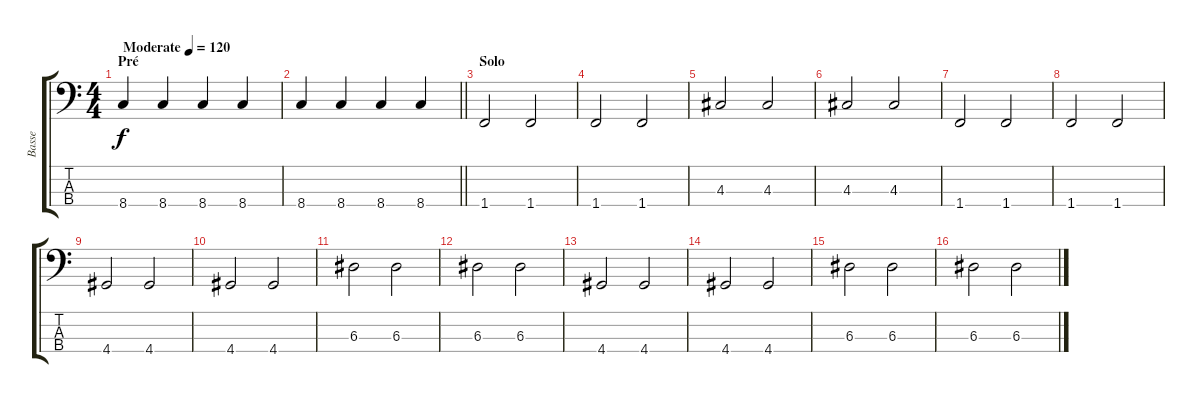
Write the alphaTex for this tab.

\track ("Basse" "Basse") {instrument fretlessbass}
\staff {score tabs}
\tuning (G2 D2 A1 E1) {hide}
\ts (4 4)
\section ("" "Pré")
\tempo (120 "Moderate")
\clef f4
\ks c
8.4.4{dy f instrument fretlessbass} 8.4.4 8.4.4 8.4.4 |
\barLineRight lightlight
8.4.4 8.4.4 8.4.4 8.4.4 |
\section ("" "Solo")
1.4.2 1.4.2 |
1.4.2 1.4.2 |
4.3.2 4.3.2 |
4.3.2 4.3.2 |
1.4.2 1.4.2 |
1.4.2 1.4.2 |
4.4.2 4.4.2 |
4.4.2 4.4.2 |
6.3.2 6.3.2 |
6.3.2 6.3.2 |
4.4.2 4.4.2 |
4.4.2 4.4.2 |
6.3.2 6.3.2 |
6.3.2 6.3.2
